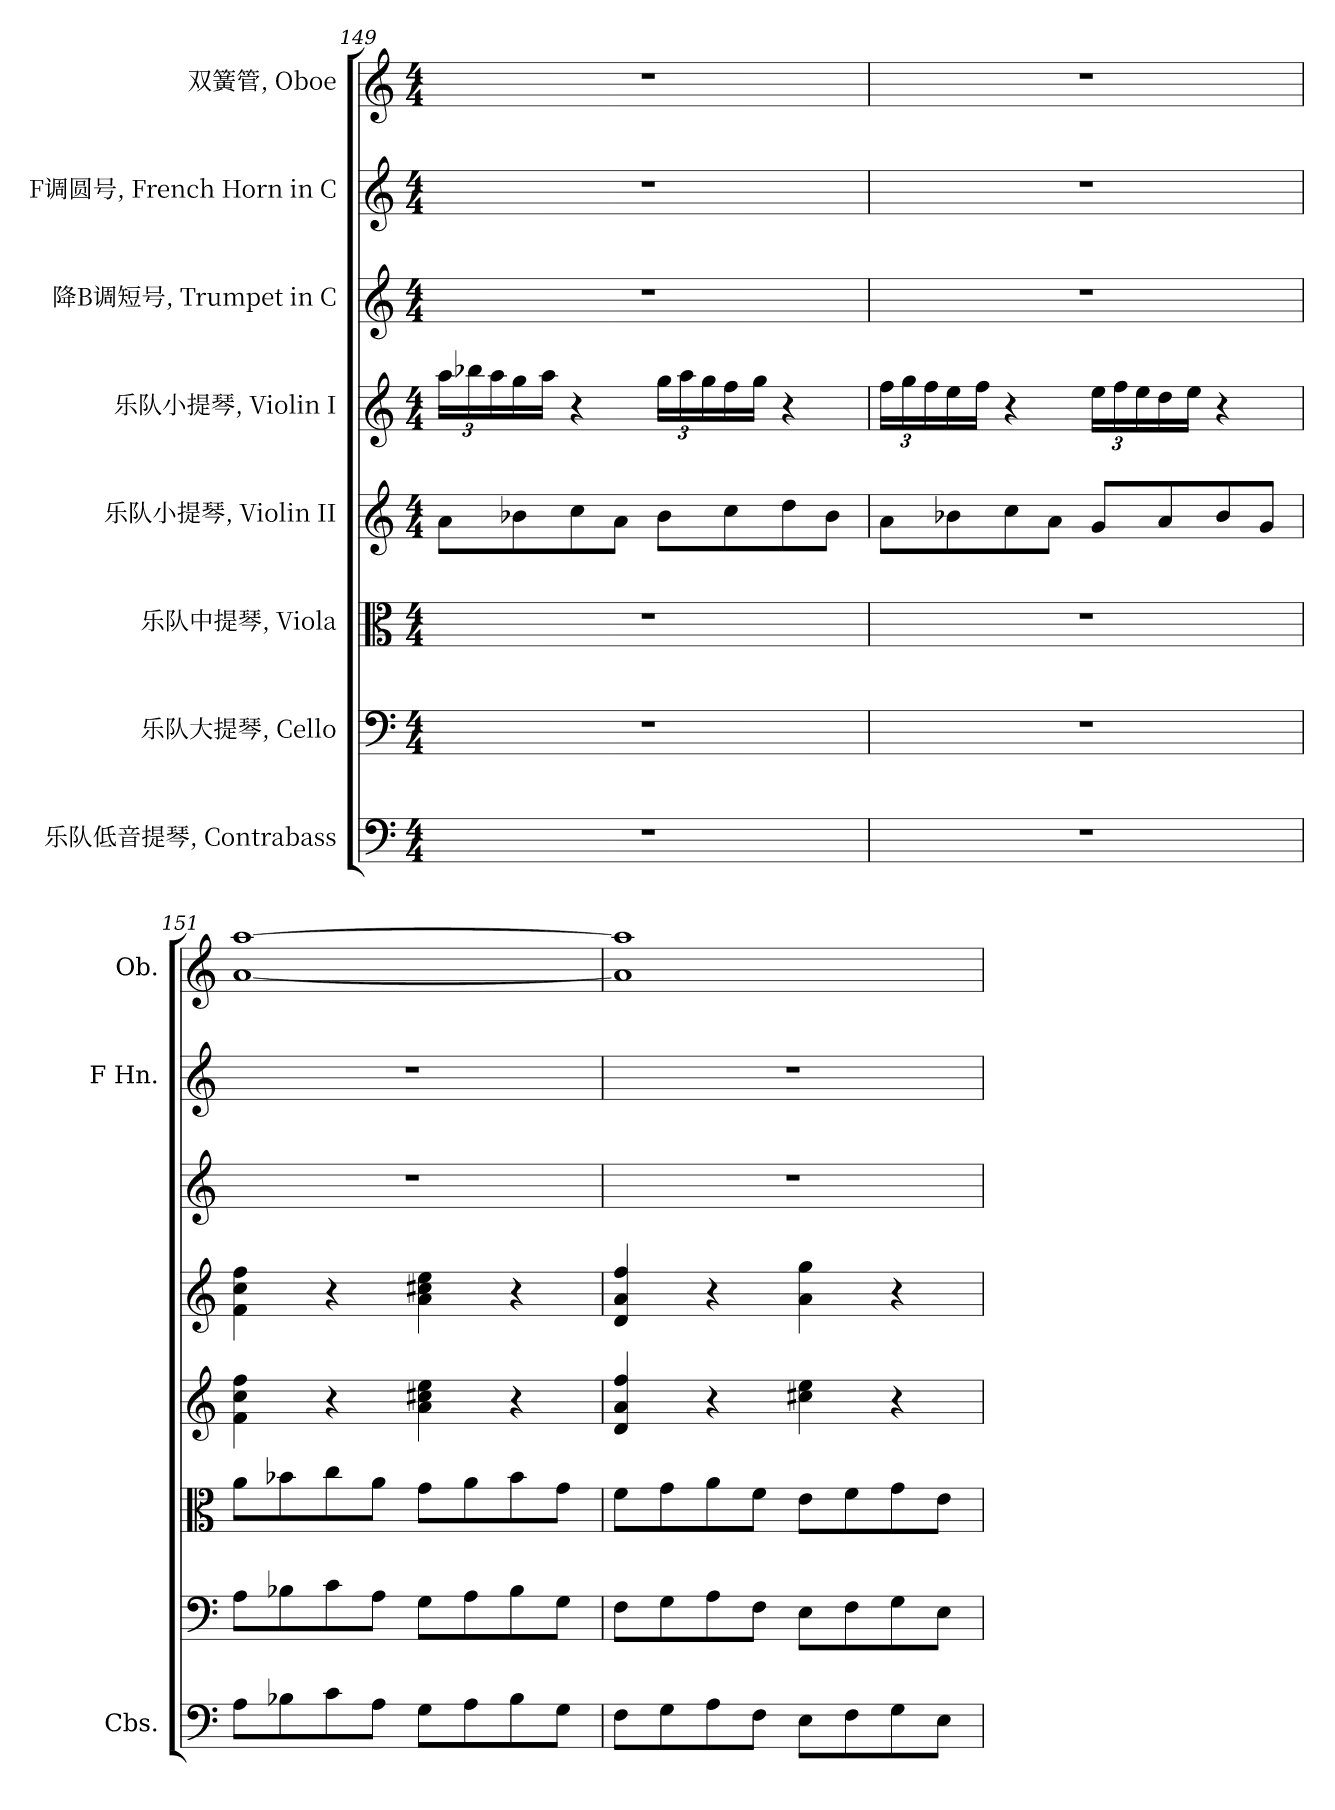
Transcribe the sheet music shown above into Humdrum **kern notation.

**kern	**kern	**kern	**kern	**kern	**kern	**kern	**kern
*part8	*part7	*part6	*part5	*part4	*part3	*part2	*part1
*staff8	*staff7	*staff6	*staff5	*staff4	*staff3	*staff2	*staff1
*I"乐队低音提琴, Contrabass	*I"乐队大提琴, Cello	*I"乐队中提琴, Viola	*I"乐队小提琴, Violin II	*I"乐队小提琴, Violin I	*I"降B调短号, Trumpet in C	*I"F调圆号, French Horn in C	*I"双簧管, Oboe
*I'Cbs.	*	*	*	*	*	*I'F Hn.	*I'Ob.
*clefF4	*clefF4	*clefC3	*clefG2	*clefG2	*clefG2	*clefG2	*clefG2
*ITrd7c12	*	*	*	*	*ITrd1c2	*ITrd4c7	*
*k[]	*k[]	*k[]	*k[]	*k[]	*k[b-e-]	*k[b-]	*k[]
*M4/4	*M4/4	*M4/4	*M4/4	*M4/4	*M4/4	*M4/4	*M4/4
*	*	*	*	*Xbrackettup	*	*	*
=149	=149	=149	=149	=149	=149	=149	=149
1r	1r	1r	8a\L	24aa\LL	1r	1r	1r
.	.	.	.	24bb-X\	.	.	.
.	.	.	.	24aa\	.	.	.
.	.	.	8b-X\	16gg\	.	.	.
.	.	.	.	16aa\JJ	.	.	.
.	.	.	8cc\	4r	.	.	.
.	.	.	8a\J	.	.	.	.
.	.	.	8b-\L	24gg\LL	.	.	.
.	.	.	.	24aa\	.	.	.
.	.	.	.	24gg\	.	.	.
.	.	.	8cc\	16ff\	.	.	.
.	.	.	.	16gg\JJ	.	.	.
.	.	.	8dd\	4r	.	.	.
.	.	.	8b-\J	.	.	.	.
!!LO:PB:g=z
=150	=150	=150	=150	=150	=150	=150	=150
1r	1r	1r	8a\L	24ff\LL	1r	1r	1r
.	.	.	.	24gg\	.	.	.
.	.	.	.	24ff\	.	.	.
.	.	.	8b-X\	16ee\	.	.	.
.	.	.	.	16ff\JJ	.	.	.
.	.	.	8cc\	4r	.	.	.
.	.	.	8a\J	.	.	.	.
.	.	.	8g/L	24ee\LL	.	.	.
.	.	.	.	24ff\	.	.	.
.	.	.	.	24ee\	.	.	.
.	.	.	8a/	16dd\	.	.	.
.	.	.	.	16ee\JJ	.	.	.
.	.	.	8b-/	4r	.	.	.
.	.	.	8g/J	.	.	.	.
=151	=151	=151	=151	=151	=151	=151	=151
8AA\L	8A\L	8a\L	4f\ 4cc\ 4ff\	4f\ 4cc\ 4ff\	1r	1r	[1a [1aa
8BB-X\	8B-X\	8b-X\	.	.	.	.	.
8C\	8c\	8cc\	4r	4r	.	.	.
8AA\J	8A\J	8a\J	.	.	.	.	.
8GG\L	8G\L	8g\L	4a\ 4cc#X\ 4ee\	4a\ 4cc#X\ 4ee\	.	.	.
8AA\	8A\	8a\	.	.	.	.	.
8BB-\	8B-\	8b-\	4r	4r	.	.	.
8GG\J	8G\J	8g\J	.	.	.	.	.
=152	=152	=152	=152	=152	=152	=152	=152
8FF\L	8F\L	8f\L	4d/ 4a/ 4ff/	4d/ 4a/ 4ff/	1r	1r	1a] 1aa]
8GG\	8G\	8g\	.	.	.	.	.
8AA\	8A\	8a\	4r	4r	.	.	.
8FF\J	8F\J	8f\J	.	.	.	.	.
8EE\L	8E\L	8e\L	4cc#X\ 4ee\	4a\ 4gg\	.	.	.
8FF\	8F\	8f\	.	.	.	.	.
8GG\	8G\	8g\	4r	4r	.	.	.
8EE\J	8E\J	8e\J	.	.	.	.	.
=	=	=	=	=	=	=	=
*-	*-	*-	*-	*-	*-	*-	*-
